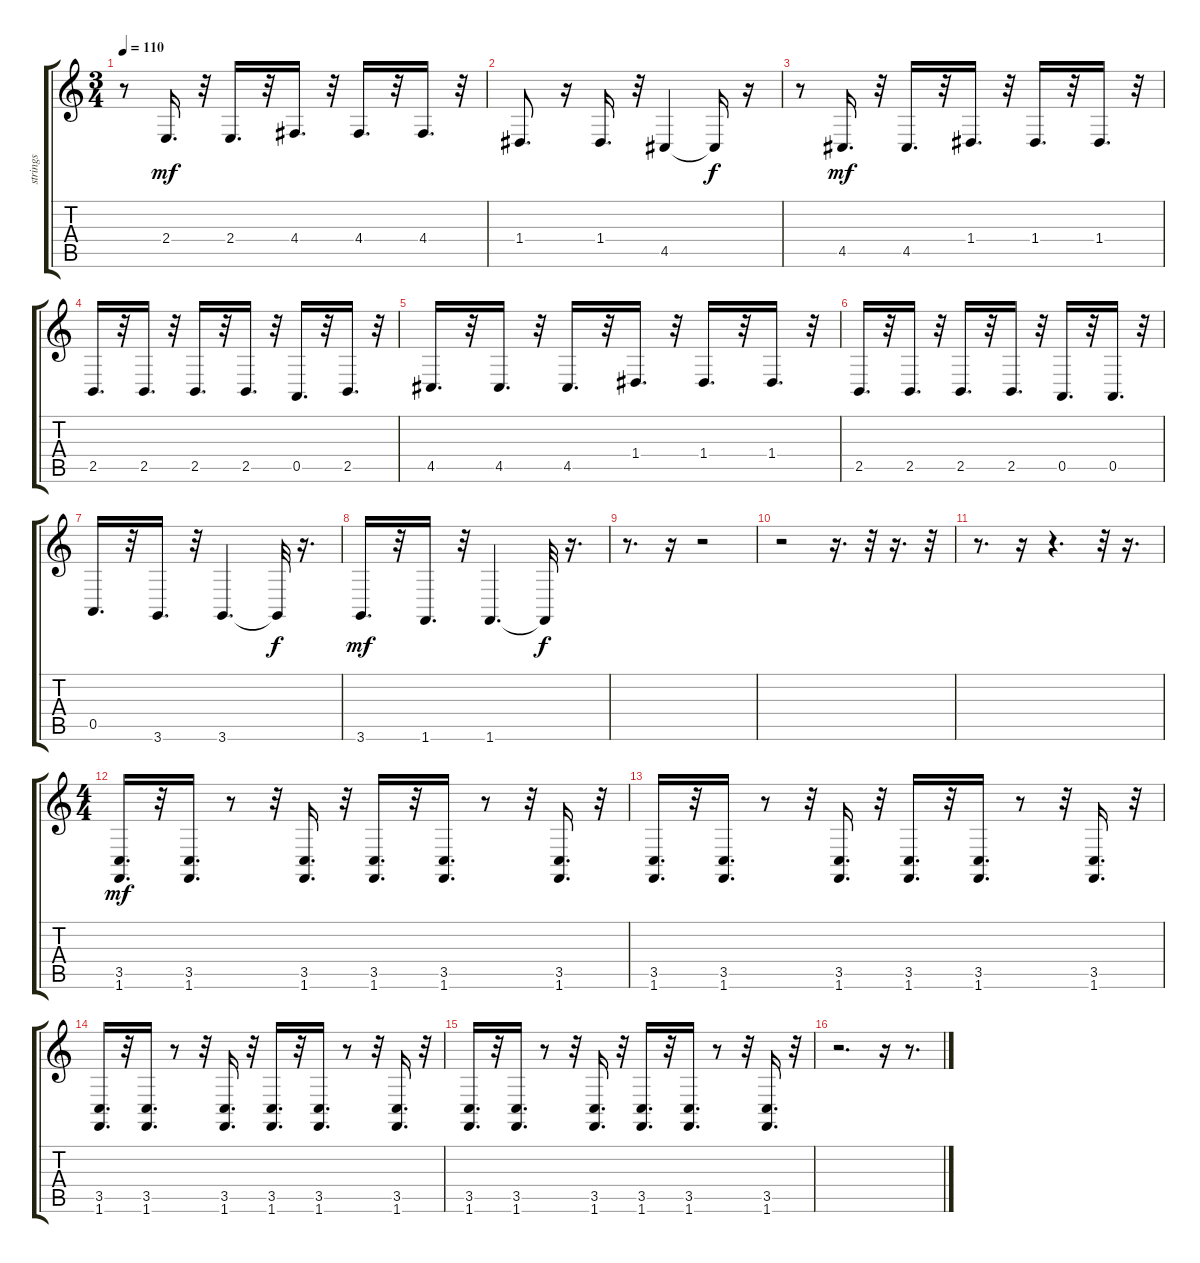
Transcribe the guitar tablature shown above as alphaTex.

\track ("strings" "strings") {instrument stringensemble1}
\staff {score tabs}
\tuning (E4 B3 G3 D3 A2 E2) {hide}
\ts (3 4)
\tempo 110
\clef g2
\ks c
r.8{dy f} 2.4.16{d dy mf} r.32 2.4.16{d} r.32 4.4.16{d} r.32 4.4.16{d} r.32 4.4.16{d} r.32 |
1.4.8{d} r.16 1.4.16{d} r.32 4.5.4 4.5{t}.16{dy f} r.16 |
r.8 4.5.16{d dy mf} r.32 4.5.16{d} r.32 1.4.16{d} r.32 1.4.16{d} r.32 1.4.16{d} r.32 |
2.5.16{d} r.32 2.5.16{d} r.32 2.5.16{d} r.32 2.5.16{d} r.32 0.5.16{d} r.32 2.5.16{d} r.32 |
4.5.16{d} r.32 4.5.16{d} r.32 4.5.16{d} r.32 1.4.16{d} r.32 1.4.16{d} r.32 1.4.16{d} r.32 |
2.5.16{d} r.32 2.5.16{d} r.32 2.5.16{d} r.32 2.5.16{d} r.32 0.5.16{d} r.32 0.5.16{d} r.32 |
0.5.16{d} r.32 3.6.16{d} r.32 3.6.4{d} 3.6{t}.32{dy f} r.16{d} |
3.6.16{d dy mf} r.32 1.6.16{d} r.32 1.6.4{d} 1.6{t}.32{dy f} r.16{d} |
r.8{d} r.16 r.2 |
r.2 r.16{d} r.32 r.16{d} r.32 |
r.8{d} r.16 r.4{d} r.32 r.16{d} |
\ts (4 4)
(3.5 1.6).16{d dy mf} r.32 (3.5 1.6).16{d} r.8 r.32 (3.5 1.6).16{d} r.32 (3.5 1.6).16{d} r.32 (3.5 1.6).16{d} r.8 r.32 (3.5 1.6).16{d} r.32 |
(3.5 1.6).16{d} r.32 (3.5 1.6).16{d} r.8 r.32 (3.5 1.6).16{d} r.32 (3.5 1.6).16{d} r.32 (3.5 1.6).16{d} r.8 r.32 (3.5 1.6).16{d} r.32 |
(3.5 1.6).16{d} r.32 (3.5 1.6).16{d} r.8 r.32 (3.5 1.6).16{d} r.32 (3.5 1.6).16{d} r.32 (3.5 1.6).16{d} r.8 r.32 (3.5 1.6).16{d} r.32 |
(3.5 1.6).16{d} r.32 (3.5 1.6).16{d} r.8 r.32 (3.5 1.6).16{d} r.32 (3.5 1.6).16{d} r.32 (3.5 1.6).16{d} r.8 r.32 (3.5 1.6).16{d} r.32 |
r.2{d} r.16 r.8{d}
